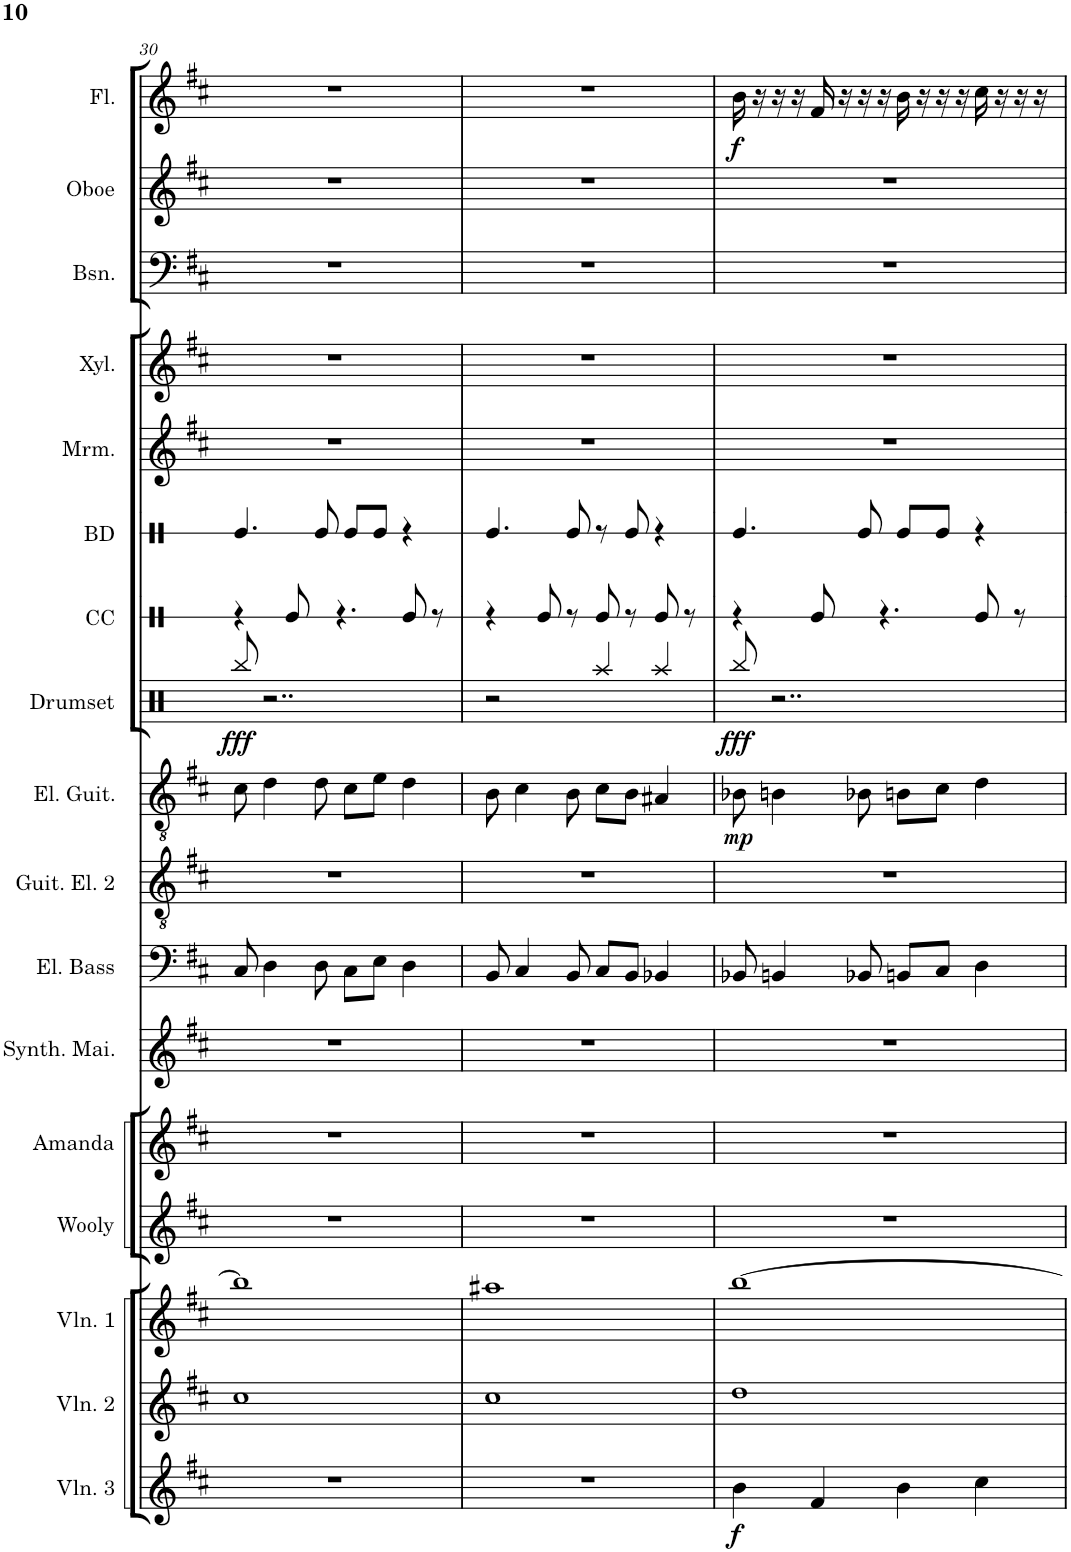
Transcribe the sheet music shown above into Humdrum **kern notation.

**kern	**dynam	**kern	**kern	**kern	**kern	**kern	**kern	**kern	**kern	**dynam	**kern	**dynam	**kern	**kern	**kern	**kern	**kern	**kern	**kern	**dynam
*part17	*part17	*part16	*part15	*part14	*part13	*part12	*part11	*part10	*part9	*part9	*part8	*part8	*part7	*part6	*part5	*part4	*part3	*part2	*part1	*part1
*staff17	*staff17	*staff16	*staff15	*staff14	*staff13	*staff12	*staff11	*staff10	*staff9	*staff9	*staff8	*staff8	*staff7	*staff6	*staff5	*staff4	*staff3	*staff2	*staff1	*staff1
*I"Violon 3	*	*I"Violon 2	*I"Violon 1	*I"Wooly	*I"Amanda	*I"Synthesizer	*I"Electric Bass	*I"Electric Guitar 2	*I"Electric Guitar	*	*I"Drumset	*	*I"Snare Drum	*I"Bass Drum	*I"Marimba	*I"Xylophone	*I"Bassoon	*I"Oboe	*I"Flute	*
*I'Vln. 3	*	*I'Vln. 2	*I'Vln. 1	*I'Wooly	*I'Amanda	*	*I'El. Bass	*	*I'El. Guit.	*	*I'Drumset	*	*	*I'BD	*I'Mrm.	*I'Xyl.	*I'Bsn.	*I'Oboe	*I'Fl.	*
!!LO:PB:g=z
*clefG2	*	*clefG2	*clefG2	*clefG2	*clefG2	*clefG2	*clefF4	*clefGv2	*clefGv2	*	*clefX	*	*clefX	*clefX	*clefG2	*clefG2	*clefF4	*clefG2	*clefG2	*
*	*	*	*	*	*	*	*Trd7c12	*	*	*	*	*	*	*	*	*Trd-7c-12	*	*	*	*
*k[f#c#]	*	*k[f#c#]	*k[f#c#]	*k[f#c#]	*k[f#c#]	*k[f#c#]	*k[f#c#]	*k[f#c#]	*k[f#c#]	*	*k[]	*	*k[]	*k[]	*k[f#c#]	*k[f#c#]	*k[f#c#]	*k[f#c#]	*k[f#c#]	*
*M4/4	*	*M4/4	*M4/4	*M4/4	*M4/4	*M4/4	*M4/4	*M4/4	*M4/4	*	*M4/4	*	*M4/4	*M4/4	*M4/4	*M4/4	*M4/4	*M4/4	*M4/4	*
=30	=30	=30	=30	=30	=30	=30	=30	=30	=30	=30	=30	=30	=30	=30	=30	=30	=30	=30	=30	=30
!	!	!	!	!	!	!	!	!	!	!	!	!LO:DY:b	!	!	!	!	!	!	!	!
1r	.	1cc#	1bb]	1r	1r	1r	8C#/	1r	8c#\	.	8Rbb/	fff	4r	4.Re/	1r	1r	1r	1r	1r	.
.	.	.	.	.	.	.	4D\	.	4d\	.	2..r	.	.	.	.	.	.	.	.	.
.	.	.	.	.	.	.	.	.	.	.	.	.	8Re/	.	.	.	.	.	.	.
.	.	.	.	.	.	.	8D\	.	8d\	.	.	.	4.r	8Re/	.	.	.	.	.	.
.	.	.	.	.	.	.	8C#\L	.	8c#\L	.	.	.	.	8Re/L	.	.	.	.	.	.
.	.	.	.	.	.	.	8E\J	.	8e\J	.	.	.	.	8Re/J	.	.	.	.	.	.
.	.	.	.	.	.	.	4D\	.	4d\	.	.	.	8Re/	4r	.	.	.	.	.	.
.	.	.	.	.	.	.	.	.	.	.	.	.	8r	.	.	.	.	.	.	.
=31	=31	=31	=31	=31	=31	=31	=31	=31	=31	=31	=31	=31	=31	=31	=31	=31	=31	=31	=31	=31
1r	.	1cc#	1aa#X	1r	1r	1r	8BB/	1r	8B\	.	2r	.	4r	4.Re/	1r	1r	1r	1r	1r	.
.	.	.	.	.	.	.	4C#/	.	4c#\	.	.	.	.	.	.	.	.	.	.	.
.	.	.	.	.	.	.	.	.	.	.	.	.	8Re/	.	.	.	.	.	.	.
.	.	.	.	.	.	.	8BB/	.	8B\	.	.	.	8r	8Re/	.	.	.	.	.	.
.	.	.	.	.	.	.	8C#/L	.	8c#\L	.	4Raa/	.	8Re/	8r	.	.	.	.	.	.
.	.	.	.	.	.	.	8BB/J	.	8B\J	.	.	.	8r	8Re/	.	.	.	.	.	.
.	.	.	.	.	.	.	4BB-X/	.	4A#X/	.	4Raa/	.	8Re/	4r	.	.	.	.	.	.
.	.	.	.	.	.	.	.	.	.	.	.	.	8r	.	.	.	.	.	.	.
=32	=32	=32	=32	=32	=32	=32	=32	=32	=32	=32	=32	=32	=32	=32	=32	=32	=32	=32	=32	=32
!	!LO:DY:b	!	!	!	!	!	!	!	!	!LO:DY:b	!	!LO:DY:b	!	!	!	!	!	!	!	!LO:DY:b
4b\	f	1dd	[1bb	1r	1r	1r	8BB-X/	1r	8B-X\	mp	8Rbb/	fff	4r	4.Re/	1r	1r	1r	1r	16b\	f
.	.	.	.	.	.	.	.	.	.	.	.	.	.	.	.	.	.	.	16r	.
.	.	.	.	.	.	.	4BBn/	.	4Bn\	.	2..r	.	.	.	.	.	.	.	16r	.
.	.	.	.	.	.	.	.	.	.	.	.	.	.	.	.	.	.	.	16r	.
4f#/	.	.	.	.	.	.	.	.	.	.	.	.	8Re/	.	.	.	.	.	16f#/	.
.	.	.	.	.	.	.	.	.	.	.	.	.	.	.	.	.	.	.	16r	.
.	.	.	.	.	.	.	8BB-X/	.	8B-X\	.	.	.	4.r	8Re/	.	.	.	.	16r	.
.	.	.	.	.	.	.	.	.	.	.	.	.	.	.	.	.	.	.	16r	.
4b\	.	.	.	.	.	.	8BBn/L	.	8Bn\L	.	.	.	.	8Re/L	.	.	.	.	16b\	.
.	.	.	.	.	.	.	.	.	.	.	.	.	.	.	.	.	.	.	16r	.
.	.	.	.	.	.	.	8C#/J	.	8c#\J	.	.	.	.	8Re/J	.	.	.	.	16r	.
.	.	.	.	.	.	.	.	.	.	.	.	.	.	.	.	.	.	.	16r	.
4cc#\	.	.	.	.	.	.	4D\	.	4d\	.	.	.	8Re/	4r	.	.	.	.	16cc#\	.
.	.	.	.	.	.	.	.	.	.	.	.	.	.	.	.	.	.	.	16r	.
.	.	.	.	.	.	.	.	.	.	.	.	.	8r	.	.	.	.	.	16r	.
.	.	.	.	.	.	.	.	.	.	.	.	.	.	.	.	.	.	.	16r	.
=	=	=	=	=	=	=	=	=	=	=	=	=	=	=	=	=	=	=	=	=
*-	*-	*-	*-	*-	*-	*-	*-	*-	*-	*-	*-	*-	*-	*-	*-	*-	*-	*-	*-	*-
